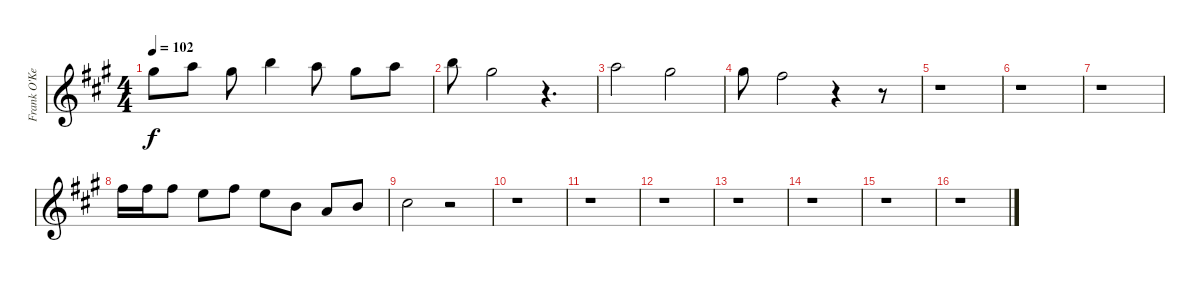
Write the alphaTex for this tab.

\track ("Frank O'Keefe Vocals" "Frank O'Ke") {instrument contrabass}
\staff {score}
\tuning (E4 B3 G3 D3 A2 E2) {hide}
\ts (4 4)
\tempo 102
\clef g2
\ks a
4.1.8{dy f} 5.1.8 4.1.8 7.1.4 5.1.8 4.1.8 5.1.8 |
7.1.8 4.1.2 r.4{d} |
5.1.2 4.1.2 |
4.1.8 7.2.2 r.4 r.8 |
r.1 |
r.1 |
r.1 |
7.2.16 7.2.16 7.2.8 5.2.8 7.2.8 5.2.8 4.3.8 7.4.8 4.3.8 |
6.3.2 r.2 |
r.1 |
r.1 |
r.1 |
r.1 |
r.1 |
r.1 |
r.1
